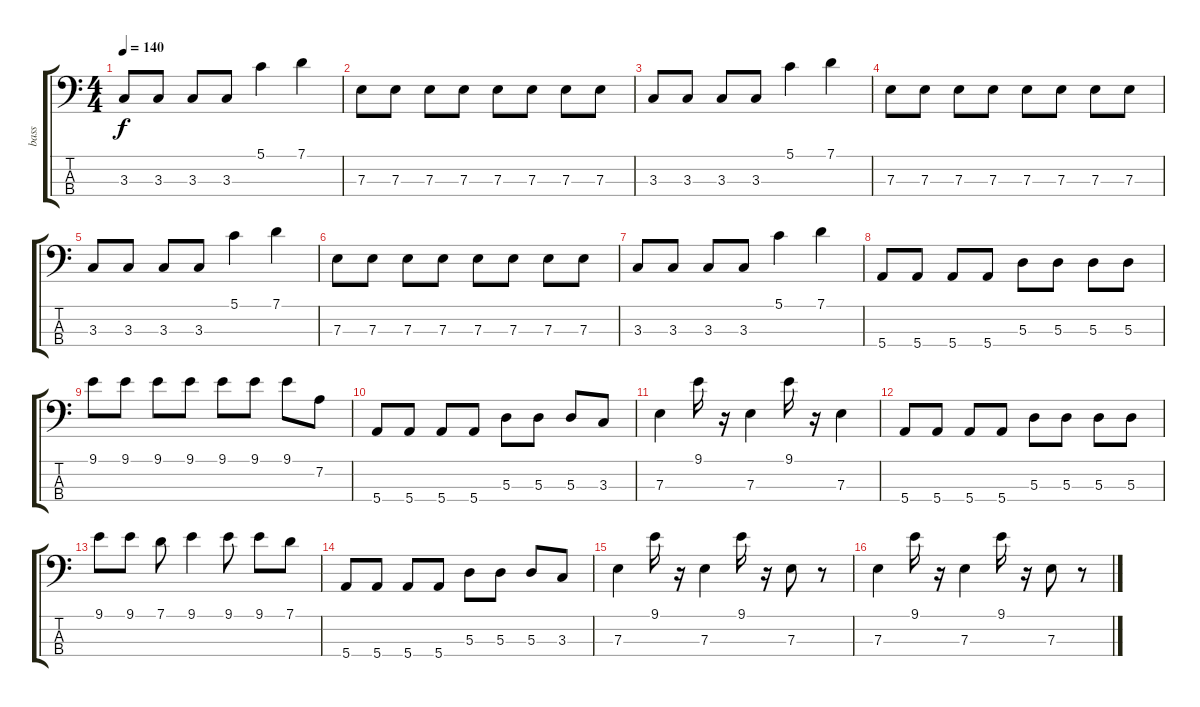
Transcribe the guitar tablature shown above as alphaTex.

\track ("bass" "bass") {instrument electricbasspick}
\staff {score tabs}
\tuning (G2 D2 A1 E1) {hide}
\ts (4 4)
\tempo 140
\clef f4
\ks c
3.3.8{dy f} 3.3.8 3.3.8 3.3.8 5.1.4 7.1.4 |
7.3.8 7.3.8 7.3.8 7.3.8 7.3.8 7.3.8 7.3.8 7.3.8 |
3.3.8 3.3.8 3.3.8 3.3.8 5.1.4 7.1.4 |
7.3.8 7.3.8 7.3.8 7.3.8 7.3.8 7.3.8 7.3.8 7.3.8 |
3.3.8 3.3.8 3.3.8 3.3.8 5.1.4 7.1.4 |
7.3.8 7.3.8 7.3.8 7.3.8 7.3.8 7.3.8 7.3.8 7.3.8 |
3.3.8 3.3.8 3.3.8 3.3.8 5.1.4 7.1.4 |
5.4.8 5.4.8 5.4.8 5.4.8 5.3.8 5.3.8 5.3.8 5.3.8 |
9.1.8 9.1.8 9.1.8 9.1.8 9.1.8 9.1.8 9.1.8 7.2.8 |
5.4.8 5.4.8 5.4.8 5.4.8 5.3.8 5.3.8 5.3.8 3.3.8 |
7.3.4 9.1.16 r.16 7.3.4 9.1.16 r.16 7.3.4 |
5.4.8 5.4.8 5.4.8 5.4.8 5.3.8 5.3.8 5.3.8 5.3.8 |
9.1.8 9.1.8 7.1.8 9.1.4 9.1.8 9.1.8 7.1.8 |
5.4.8 5.4.8 5.4.8 5.4.8 5.3.8 5.3.8 5.3.8 3.3.8 |
7.3.4 9.1.16 r.16 7.3.4 9.1.16 r.16 7.3.8 r.8 |
7.3.4 9.1.16 r.16 7.3.4 9.1.16 r.16 7.3.8 r.8
